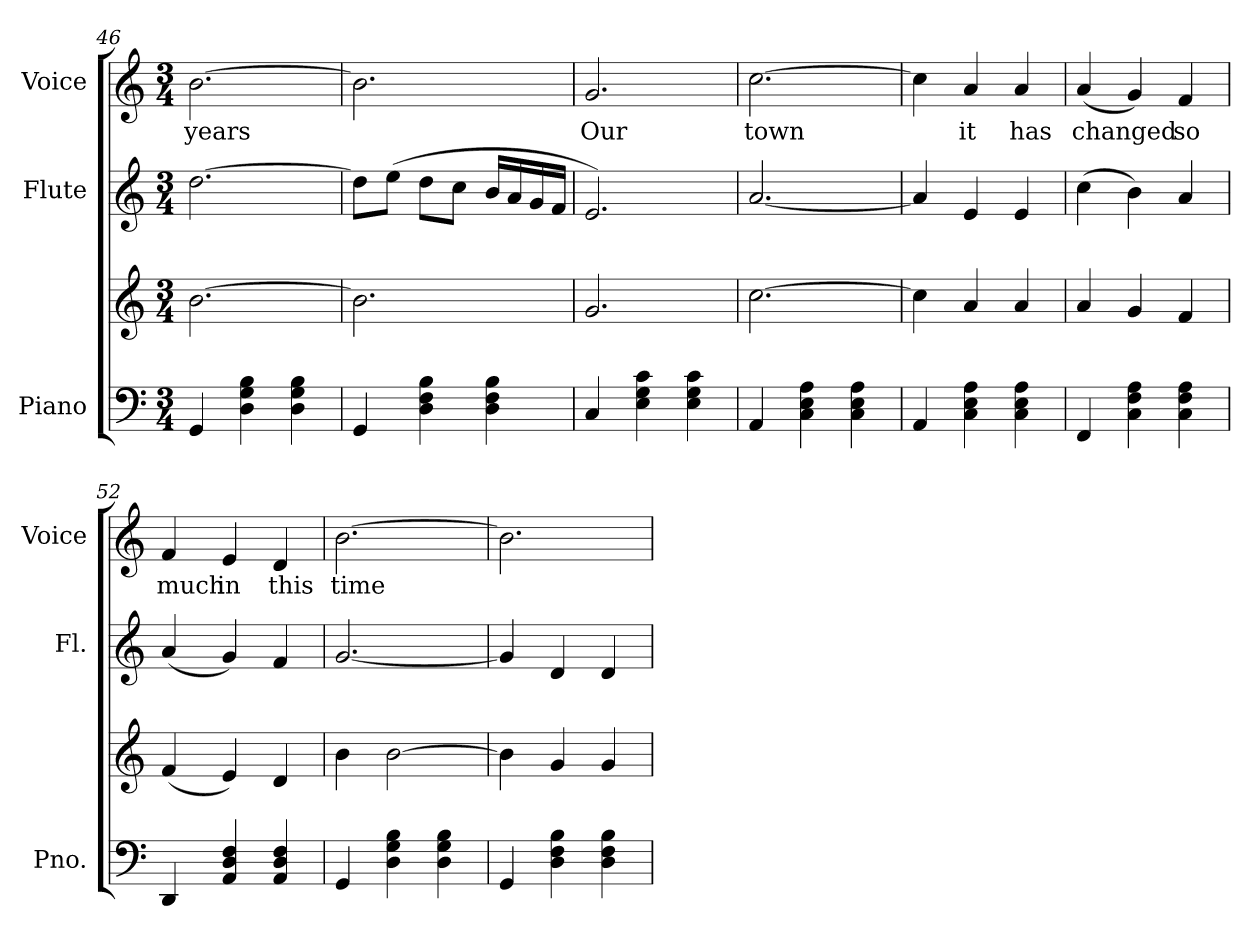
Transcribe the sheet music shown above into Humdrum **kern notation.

**kern	**kern	**kern	**kern	**text
*part3	*part3	*part2	*part1	*part1
*staff4	*staff3	*staff2	*staff1	*staff1
*I"Piano	*	*I"Flute	*I"Voice	*
*I'Pno.	*	*I'Fl.	*I'Voice	*
*clefF4	*clefG2	*clefG2	*clefG2	*
*k[]	*k[]	*k[]	*k[]	*
*C:	*C:	*C:	*C:	*
*M3/4	*M3/4	*M3/4	*M3/4	*
=46	=46	=46	=46	=46
!	!	!	!	!LO:LY:b:color=#000000
4GGi/	[2.bi\	[2.ddi\	[2.bi\	years
4Di\ 4Gi 4Bi	.	.	.	.
4Di\ 4Gi 4Bi	.	.	.	.
=47	=47	=47	=47	=47
4GGi/	2.bi\]	8ddi\L]	2.bi\]	.
.	.	(8eei\J	.	.
4Di\ 4Fi 4Bi	.	8ddi\L	.	.
.	.	8cci\J	.	.
4Di\ 4Fi 4Bi	.	16bi/LL	.	.
.	.	16ai/	.	.
.	.	16gi/	.	.
.	.	16fi/JJ	.	.
=48	=48	=48	=48	=48
!	!	!	!	!LO:LY:b:color=#000000
4Ci/	2.gi/	2.ei/)	2.gi/	Our
4Ei\ 4Gi 4ci	.	.	.	.
4Ei\ 4Gi 4ci	.	.	.	.
=49	=49	=49	=49	=49
!	!	!	!	!LO:LY:b:color=#000000
4AAi/	[2.cci\	[2.ai/	[2.cci\	town
4Ci\ 4Ei 4Ai	.	.	.	.
4Ci\ 4Ei 4Ai	.	.	.	.
=50	=50	=50	=50	=50
4AAi/	4cci\]	4ai/]	4cci\]	.
!	!	!	!	!LO:LY:b:color=#000000
4Ci\ 4Ei 4Ai	4ai/	4ei/	4ai/	it
!	!	!	!	!LO:LY:b:color=#000000
4Ci\ 4Ei 4Ai	4ai/	4ei/	4ai/	has
!!LO:LB:g=z
=51	=51	=51	=51	=51
!	!	!	!	!LO:LY:b:color=#000000
4FFi/	4ai/	(4cci\	(4ai/	changed
4Ci\ 4Fi 4Ai	4gi/	4bi\)	4gi/)	.
!	!	!	!	!LO:LY:b:color=#000000
4Ci\ 4Fi 4Ai	4fi/	4ai/	4fi/	so
=52	=52	=52	=52	=52
!	!	!	!	!LO:LY:b:color=#000000
4DDi/	(4fi/	(4ai/	4fi/	much
!	!	!	!	!LO:LY:b:color=#000000
4AAi/ 4Di 4Fi	4ei/)	4gi/)	4ei/	in
!	!	!	!	!LO:LY:b:color=#000000
4AAi/ 4Di 4Fi	4di/	4fi/	4di/	this
=53	=53	=53	=53	=53
!	!	!	!	!LO:LY:b:color=#000000
4GGi/	4bi\	[2.gi/	[2.bi\	time
4Di\ 4Gi 4Bi	[2bi\	.	.	.
4Di\ 4Gi 4Bi	.	.	.	.
=54	=54	=54	=54	=54
4GGi/	4bi\]	4gi/]	2.bi\]	.
4Di\ 4Fi 4Bi	4gi/	4di/	.	.
4Di\ 4Fi 4Bi	4gi/	4di/	.	.
=	=	=	=	=
*-	*-	*-	*-	*-
